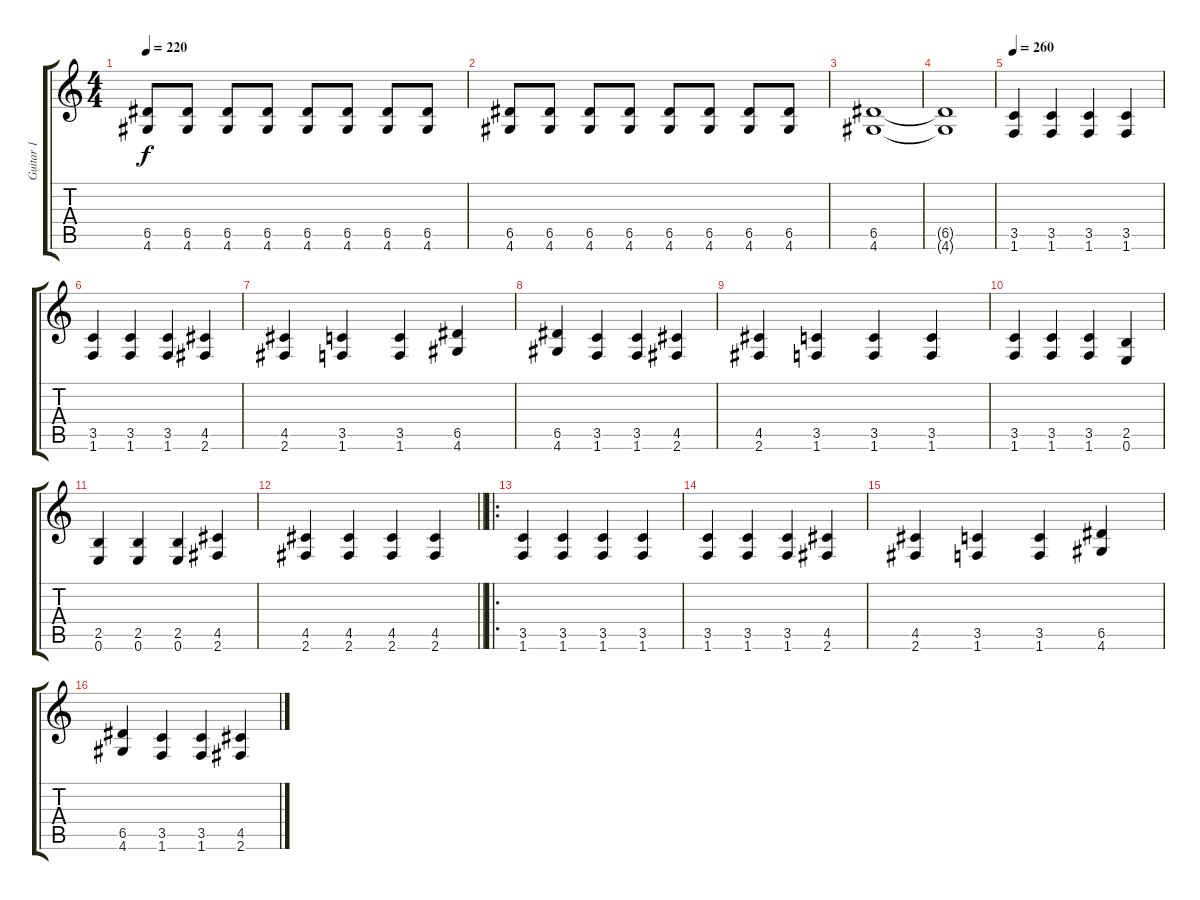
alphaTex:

\track ("Guitar 1" "Guitar 1") {instrument distortionguitar}
\staff {score tabs}
\tuning (E4 B3 G3 D3 A2 E2) {hide}
\ts (4 4)
\tempo 220
\clef g2
\ks c
(6.5 4.6).8{dy f} (6.5 4.6).8 (6.5 4.6).8 (6.5 4.6).8 (6.5 4.6).8 (6.5 4.6).8 (6.5 4.6).8 (6.5 4.6).8 |
(6.5 4.6).8 (6.5 4.6).8 (6.5 4.6).8 (6.5 4.6).8 (6.5 4.6).8 (6.5 4.6).8 (6.5 4.6).8 (6.5 4.6).8 |
(6.5 4.6).1 |
(6.5{t} 4.6{t}).1 |
\tempo 260
(3.5 1.6).4 (3.5 1.6).4 (3.5 1.6).4 (3.5 1.6).4 |
(3.5 1.6).4 (3.5 1.6).4 (3.5 1.6).4 (4.5 2.6).4 |
(4.5 2.6).4 (3.5 1.6).4 (3.5 1.6).4 (6.5 4.6).4 |
(6.5 4.6).4 (3.5 1.6).4 (3.5 1.6).4 (4.5 2.6).4 |
(4.5 2.6).4 (3.5 1.6).4 (3.5 1.6).4 (3.5 1.6).4 |
(3.5 1.6).4 (3.5 1.6).4 (3.5 1.6).4 (2.5 0.6).4 |
(2.5 0.6).4 (2.5 0.6).4 (2.5 0.6).4 (4.5 2.6).4 |
\barLineRight lightlight
(4.5 2.6).4 (4.5 2.6).4 (4.5 2.6).4 (4.5 2.6).4 |
\ro
(3.5 1.6).4 (3.5 1.6).4 (3.5 1.6).4 (3.5 1.6).4 |
(3.5 1.6).4 (3.5 1.6).4 (3.5 1.6).4 (4.5 2.6).4 |
(4.5 2.6).4 (3.5 1.6).4 (3.5 1.6).4 (6.5 4.6).4 |
(6.5 4.6).4 (3.5 1.6).4 (3.5 1.6).4 (4.5 2.6).4
